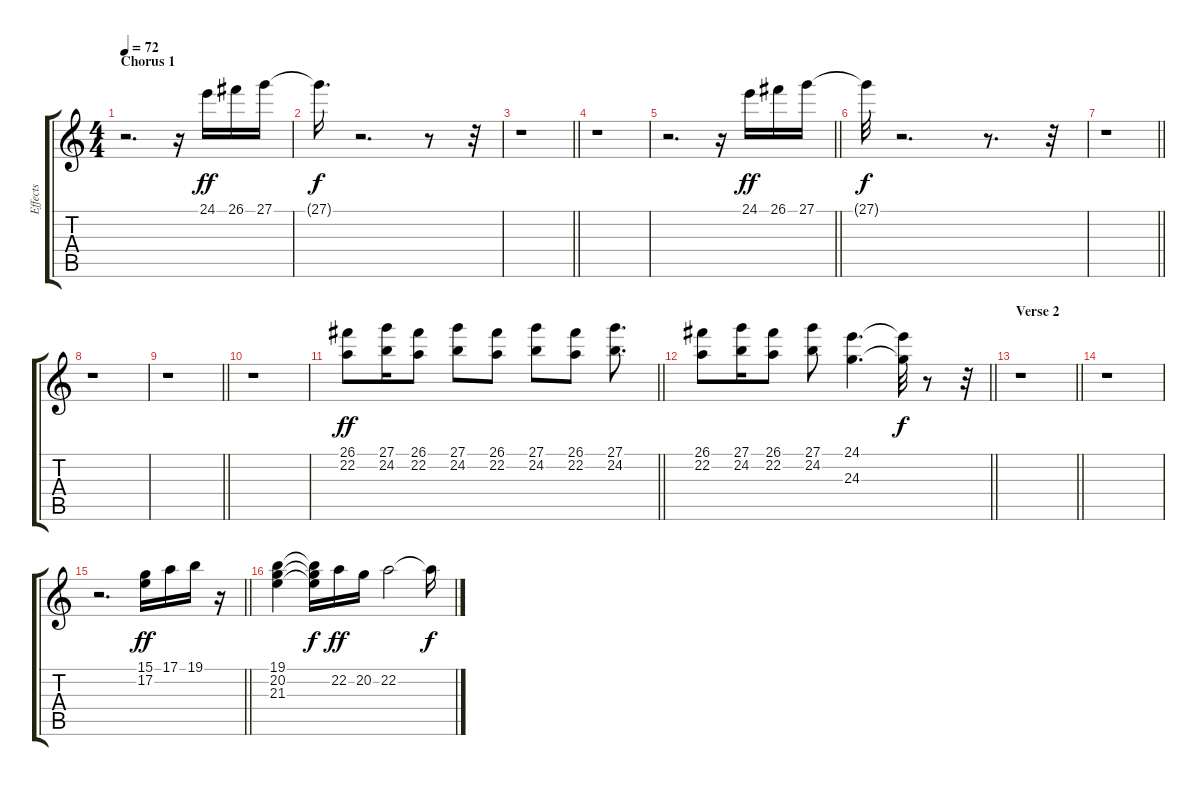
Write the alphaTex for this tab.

\track ("Effects" "Effects") {instrument fx5brightness}
\staff {score tabs}
\tuning (E4 B3 G3 D3 A2 E2) {hide}
\ts (4 4)
\section ("" "Chorus 1")
\tempo 72
\clef g2
\ks c
r.2{d dy ff} r.16 24.1.16 26.1.16 27.1.16 |
27.1{t}.16{d dy f} r.2{d} r.8 r.32 |
\barLineRight lightlight
r.1 |
r.1 |
\barLineRight lightlight
r.2{d} r.16 24.1.16{dy ff} 26.1.16 27.1.16 |
27.1{t}.32{dy f} r.2{d} r.8{d} r.32 |
\barLineRight lightlight
r.1 |
r.1 |
\barLineRight lightlight
r.1 |
r.1 |
\barLineRight lightlight
(26.1 22.2).8{dy ff} (27.1 24.2).16 (26.1 22.2).8 (27.1 24.2).8 (26.1 22.2).8 (27.1 24.2).8 (26.1 22.2).8 (27.1 24.2).8{d} |
\barLineRight lightlight
(26.1 22.2).8 (27.1 24.2).16 (26.1 22.2).8 (27.1 24.2).8 (24.1 24.3).4{d} (24.1{t} 24.3{t}).32{dy f} r.8 r.32 |
\section ("" "Verse 2")
\barLineRight lightlight
r.1 |
r.1 |
\barLineRight lightlight
r.2{d} (15.1 17.2).16{dy ff} 17.1.16 19.1.16 r.16 |
(19.1 20.2 21.3).4 (19.1{t} 20.2{t} 21.3{t}).16{dy f} 22.2.16{dy ff} 20.2.16 22.2.2 22.2{t}.16{dy f}
